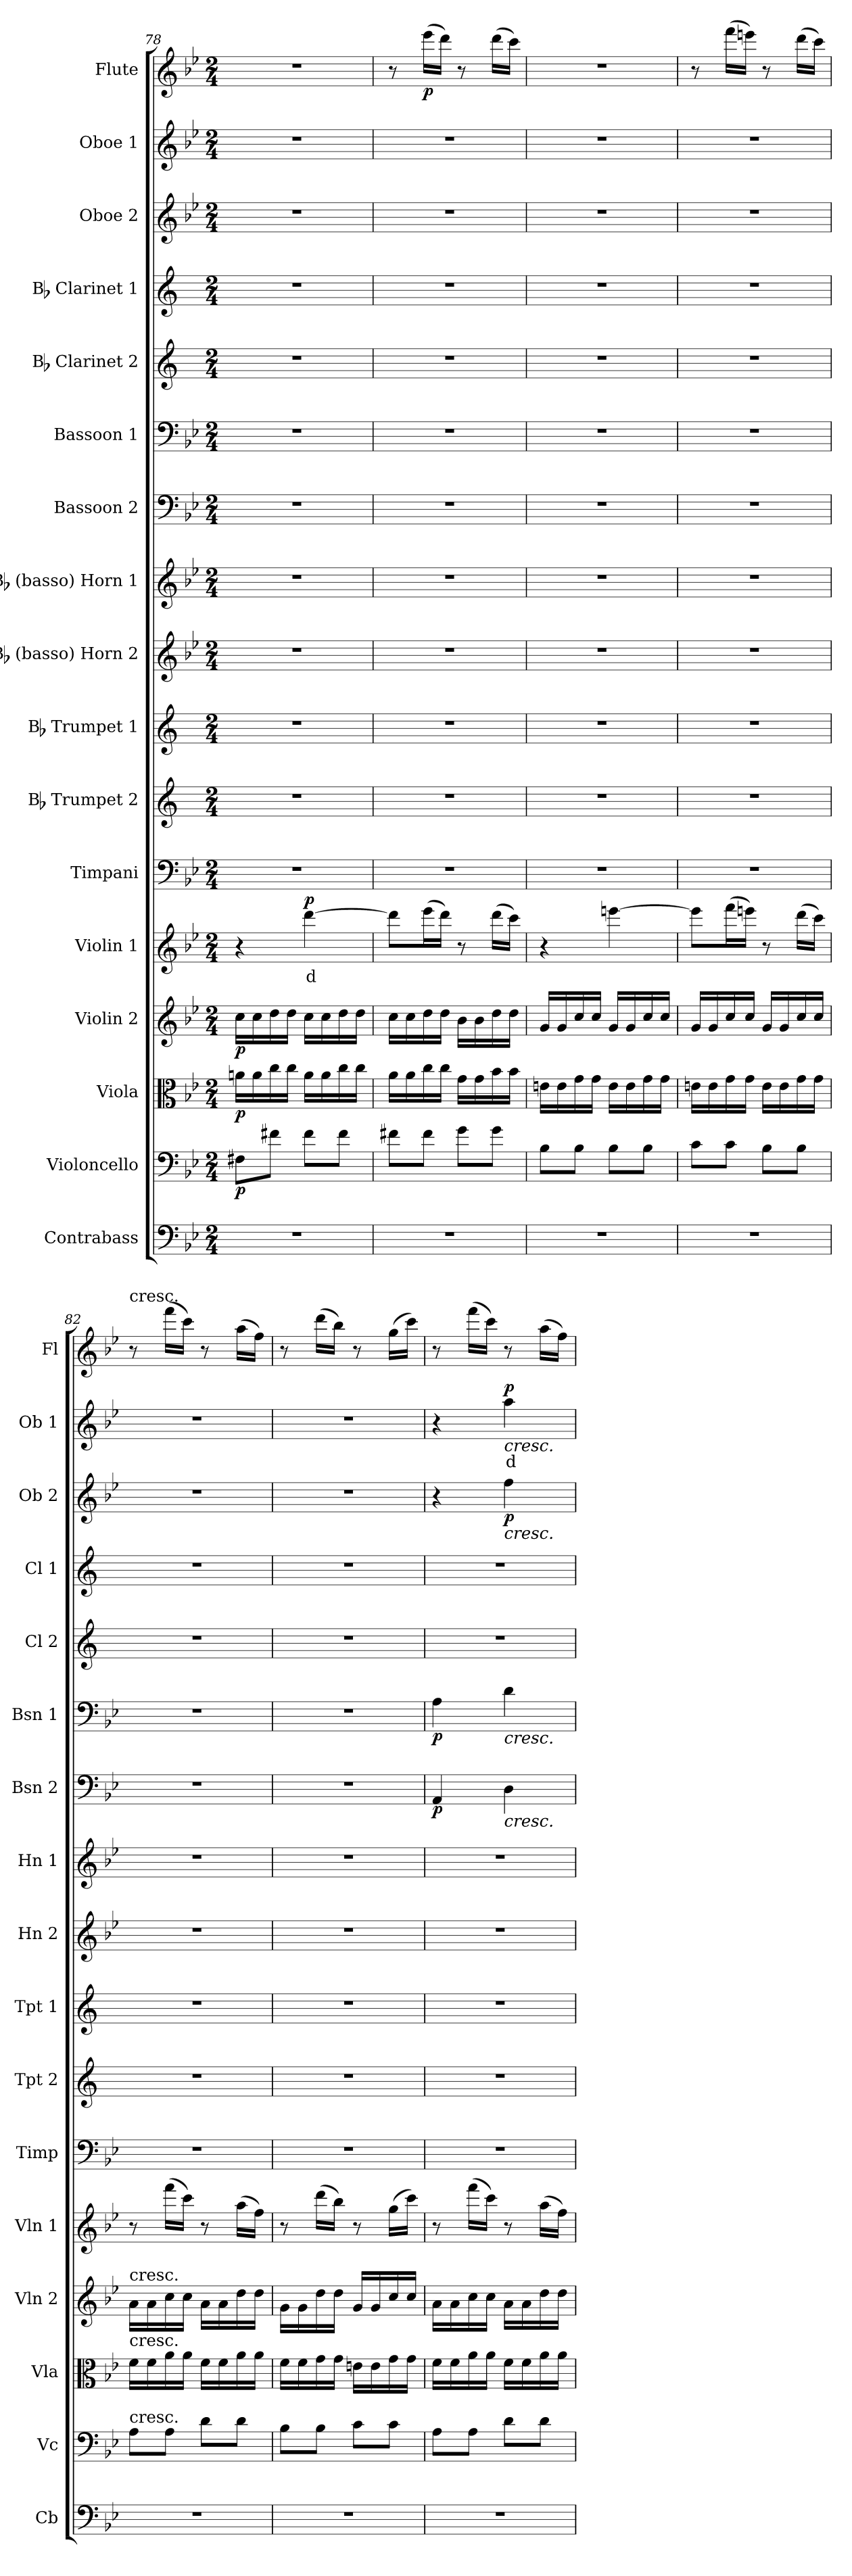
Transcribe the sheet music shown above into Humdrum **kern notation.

**kern	**kern	**dynam	**kern	**dynam	**kern	**dynam	**kern	**text	**dynam	**kern	**kern	**kern	**kern	**kern	**kern	**dynam	**kern	**dynam	**kern	**kern	**kern	**dynam	**kern	**text	**dynam	**kern	**dynam
*part17	*part16	*part16	*part15	*part15	*part14	*part14	*part13	*part13	*part13	*part12	*part11	*part10	*part9	*part8	*part7	*part7	*part6	*part6	*part5	*part4	*part3	*part3	*part2	*part2	*part2	*part1	*part1
*staff17	*staff16	*staff16	*staff15	*staff15	*staff14	*staff14	*staff13	*staff13	*staff13	*staff12	*staff11	*staff10	*staff9	*staff8	*staff7	*staff7	*staff6	*staff6	*staff5	*staff4	*staff3	*staff3	*staff2	*staff2	*staff2	*staff1	*staff1
*I"Contrabass	*I"Violoncello	*	*I"Viola	*	*I"Violin 2	*	*I"Violin 1	*	*	*I"Timpani	*I"Bb Trumpet 2	*I"Bb Trumpet 1	*I"Bb (basso) Horn 2	*I"Bb (basso) Horn 1	*I"Bassoon 2	*	*I"Bassoon 1	*	*I"Bb Clarinet 2	*I"Bb Clarinet 1	*I"Oboe 2	*	*I"Oboe 1	*	*	*I"Flute	*
*I'Cb	*I'Vc	*	*I'Vla	*	*I'Vln 2	*	*I'Vln 1	*	*	*I'Timp	*I'Tpt 2	*I'Tpt 1	*I'Hn 2	*I'Hn 1	*I'Bsn 2	*	*I'Bsn 1	*	*I'Cl 2	*I'Cl 1	*I'Ob 2	*	*I'Ob 1	*	*	*I'Fl	*
*clefF4	*clefF4	*	*clefC3	*	*clefG2	*	*clefG2	*	*	*clefF4	*clefG2	*clefG2	*clefG2	*clefG2	*clefF4	*	*clefF4	*	*clefG2	*clefG2	*clefG2	*	*clefG2	*	*	*clefG2	*
*ITrd7c12	*	*	*	*	*	*	*	*	*	*	*ITrd1c2	*ITrd1c2	*ITrd8c14	*ITrd8c14	*	*	*	*	*ITrd1c2	*ITrd1c2	*	*	*	*	*	*	*
*k[b-e-]	*k[b-e-]	*	*k[b-e-]	*	*k[b-e-]	*	*k[b-e-]	*	*	*k[b-e-]	*k[b-e-]	*k[b-e-]	*k[b-e-]	*k[b-e-]	*k[b-e-]	*	*k[b-e-]	*	*k[b-e-]	*k[b-e-]	*k[b-e-]	*	*k[b-e-]	*	*	*k[b-e-]	*
*M2/4	*M2/4	*	*M2/4	*	*M2/4	*	*M2/4	*	*	*M2/4	*M2/4	*M2/4	*M2/4	*M2/4	*M2/4	*	*M2/4	*	*M2/4	*M2/4	*M2/4	*	*M2/4	*	*	*M2/4	*
=78	=78	=78	=78	=78	=78	=78	=78	=78	=78	=78	=78	=78	=78	=78	=78	=78	=78	=78	=78	=78	=78	=78	=78	=78	=78	=78	=78
!	!	!LO:DY:b	!	!LO:DY:b	!	!LO:DY:b	!	!	!	!	!	!	!	!	!	!	!	!	!	!	!	!	!	!	!	!	!
2r	8F#X\L	p	16an\LL	p	16cc\LL	p	4r	.	.	2r	2r	2r	2r	2r	2r	.	2r	.	2r	2r	2r	.	2r	.	.	2r	.
.	.	.	16a\	.	16cc\	.	.	.	.	.	.	.	.	.	.	.	.	.	.	.	.	.	.	.	.	.	.
.	8f#X\J	.	16cc\	.	16dd\	.	.	.	.	.	.	.	.	.	.	.	.	.	.	.	.	.	.	.	.	.	.
.	.	.	16cc\JJ	.	16dd\JJ	.	.	.	.	.	.	.	.	.	.	.	.	.	.	.	.	.	.	.	.	.	.
!	!	!	!	!	!	!	!	!LO:LY:b:color=#FF0000	!LO:DY:b	!	!	!	!	!	!	!	!	!	!	!	!	!	!	!	!	!	!
.	8f#\L	.	16a\LL	.	16cc\LL	.	[4ddd\	d	p	.	.	.	.	.	.	.	.	.	.	.	.	.	.	.	.	.	.
.	.	.	16a\	.	16cc\	.	.	.	.	.	.	.	.	.	.	.	.	.	.	.	.	.	.	.	.	.	.
.	8f#\J	.	16cc\	.	16dd\	.	.	.	.	.	.	.	.	.	.	.	.	.	.	.	.	.	.	.	.	.	.
.	.	.	16cc\JJ	.	16dd\JJ	.	.	.	.	.	.	.	.	.	.	.	.	.	.	.	.	.	.	.	.	.	.
=79	=79	=79	=79	=79	=79	=79	=79	=79	=79	=79	=79	=79	=79	=79	=79	=79	=79	=79	=79	=79	=79	=79	=79	=79	=79	=79	=79
2r	8f#X\L	.	16a\LL	.	16cc\LL	.	8ddd\L]	.	.	2r	2r	2r	2r	2r	2r	.	2r	.	2r	2r	2r	.	2r	.	.	8r	.
.	.	.	16a\	.	16cc\	.	.	.	.	.	.	.	.	.	.	.	.	.	.	.	.	.	.	.	.	.	.
!	!	!	!	!	!	!	!	!	!	!	!	!	!	!	!	!	!	!	!	!	!	!	!	!	!	!	!LO:DY:b
.	8f#\J	.	16cc\	.	16dd\	.	(16eee-\L	.	.	.	.	.	.	.	.	.	.	.	.	.	.	.	.	.	.	(16eee-\LL	p
.	.	.	16cc\JJ	.	16dd\JJ	.	16ddd\JJ)	.	.	.	.	.	.	.	.	.	.	.	.	.	.	.	.	.	.	16ddd\JJ)	.
.	8g\L	.	16g\LL	.	16b-\LL	.	8r	.	.	.	.	.	.	.	.	.	.	.	.	.	.	.	.	.	.	8r	.
.	.	.	16g\	.	16b-\	.	.	.	.	.	.	.	.	.	.	.	.	.	.	.	.	.	.	.	.	.	.
.	8g\J	.	16b-\	.	16dd\	.	(16ddd\LL	.	.	.	.	.	.	.	.	.	.	.	.	.	.	.	.	.	.	(16ddd\LL	.
.	.	.	16b-\JJ	.	16dd\JJ	.	16ccc\JJ)	.	.	.	.	.	.	.	.	.	.	.	.	.	.	.	.	.	.	16ccc\JJ)	.
=80	=80	=80	=80	=80	=80	=80	=80	=80	=80	=80	=80	=80	=80	=80	=80	=80	=80	=80	=80	=80	=80	=80	=80	=80	=80	=80	=80
2r	8B-\L	.	16en\LL	.	16g/LL	.	4r	.	.	2r	2r	2r	2r	2r	2r	.	2r	.	2r	2r	2r	.	2r	.	.	2r	.
.	.	.	16e\	.	16g/	.	.	.	.	.	.	.	.	.	.	.	.	.	.	.	.	.	.	.	.	.	.
.	8B-\J	.	16g\	.	16cc/	.	.	.	.	.	.	.	.	.	.	.	.	.	.	.	.	.	.	.	.	.	.
.	.	.	16g\JJ	.	16cc/JJ	.	.	.	.	.	.	.	.	.	.	.	.	.	.	.	.	.	.	.	.	.	.
.	8B-\L	.	16e\LL	.	16g/LL	.	[4eeen\	.	.	.	.	.	.	.	.	.	.	.	.	.	.	.	.	.	.	.	.
.	.	.	16e\	.	16g/	.	.	.	.	.	.	.	.	.	.	.	.	.	.	.	.	.	.	.	.	.	.
.	8B-\J	.	16g\	.	16cc/	.	.	.	.	.	.	.	.	.	.	.	.	.	.	.	.	.	.	.	.	.	.
.	.	.	16g\JJ	.	16cc/JJ	.	.	.	.	.	.	.	.	.	.	.	.	.	.	.	.	.	.	.	.	.	.
=81	=81	=81	=81	=81	=81	=81	=81	=81	=81	=81	=81	=81	=81	=81	=81	=81	=81	=81	=81	=81	=81	=81	=81	=81	=81	=81	=81
2r	8c\L	.	16en\LL	.	16g/LL	.	8eee\L]	.	.	2r	2r	2r	2r	2r	2r	.	2r	.	2r	2r	2r	.	2r	.	.	8r	.
.	.	.	16e\	.	16g/	.	.	.	.	.	.	.	.	.	.	.	.	.	.	.	.	.	.	.	.	.	.
.	8c\J	.	16g\	.	16cc/	.	(16fff\L	.	.	.	.	.	.	.	.	.	.	.	.	.	.	.	.	.	.	(16fff\LL	.
.	.	.	16g\JJ	.	16cc/JJ	.	16eeen\JJ)	.	.	.	.	.	.	.	.	.	.	.	.	.	.	.	.	.	.	16eeen\JJ)	.
.	8B-\L	.	16e\LL	.	16g/LL	.	8r	.	.	.	.	.	.	.	.	.	.	.	.	.	.	.	.	.	.	8r	.
.	.	.	16e\	.	16g/	.	.	.	.	.	.	.	.	.	.	.	.	.	.	.	.	.	.	.	.	.	.
.	8B-\J	.	16g\	.	16cc/	.	(16ddd\LL	.	.	.	.	.	.	.	.	.	.	.	.	.	.	.	.	.	.	(16ddd\LL	.
.	.	.	16g\JJ	.	16cc/JJ	.	16ccc\JJ)	.	.	.	.	.	.	.	.	.	.	.	.	.	.	.	.	.	.	16ccc\JJ)	.
!!LO:PB:g=z
=82	=82	=82	=82	=82	=82	=82	=82	=82	=82	=82	=82	=82	=82	=82	=82	=82	=82	=82	=82	=82	=82	=82	=82	=82	=82	=82	=82
!	!	!	!	!	!	!	!	!	!	!	!	!	!	!	!	!	!	!	!	!	!	!	!	!	!	!LO:TX:a:t=cresc.	!
!	!	!	!	!	!LO:TX:a:t=cresc.	!	!	!	!	!	!	!	!	!	!	!	!	!	!	!	!	!	!	!	!	!	!
!	!	!	!LO:TX:a:t=cresc.	!	!	!	!	!	!	!	!	!	!	!	!	!	!	!	!	!	!	!	!	!	!	!	!
!	!LO:TX:a:t=cresc.	!	!	!	!	!	!	!	!	!	!	!	!	!	!	!	!	!	!	!	!	!	!	!	!	!	!
2r	8A\L	.	16f\LL	.	16a\LL	.	8r	.	.	2r	2r	2r	2r	2r	2r	.	2r	.	2r	2r	2r	.	2r	.	.	8r	.
.	.	.	16f\	.	16a\	.	.	.	.	.	.	.	.	.	.	.	.	.	.	.	.	.	.	.	.	.	.
.	8A\J	.	16a\	.	16cc\	.	(16fff\LL	.	.	.	.	.	.	.	.	.	.	.	.	.	.	.	.	.	.	(16fff\LL	.
.	.	.	16a\JJ	.	16cc\JJ	.	16ccc\JJ)	.	.	.	.	.	.	.	.	.	.	.	.	.	.	.	.	.	.	16ccc\JJ)	.
.	8d\L	.	16f\LL	.	16a\LL	.	8r	.	.	.	.	.	.	.	.	.	.	.	.	.	.	.	.	.	.	8r	.
.	.	.	16f\	.	16a\	.	.	.	.	.	.	.	.	.	.	.	.	.	.	.	.	.	.	.	.	.	.
.	8d\J	.	16a\	.	16dd\	.	(16aa\LL	.	.	.	.	.	.	.	.	.	.	.	.	.	.	.	.	.	.	(16aa\LL	.
.	.	.	16a\JJ	.	16dd\JJ	.	16ff\JJ)	.	.	.	.	.	.	.	.	.	.	.	.	.	.	.	.	.	.	16ff\JJ)	.
=83	=83	=83	=83	=83	=83	=83	=83	=83	=83	=83	=83	=83	=83	=83	=83	=83	=83	=83	=83	=83	=83	=83	=83	=83	=83	=83	=83
2r	8B-\L	.	16f\LL	.	16g\LL	.	8r	.	.	2r	2r	2r	2r	2r	2r	.	2r	.	2r	2r	2r	.	2r	.	.	8r	.
.	.	.	16f\	.	16g\	.	.	.	.	.	.	.	.	.	.	.	.	.	.	.	.	.	.	.	.	.	.
.	8B-\J	.	16g\	.	16dd\	.	(16ddd\LL	.	.	.	.	.	.	.	.	.	.	.	.	.	.	.	.	.	.	(16ddd\LL	.
.	.	.	16g\JJ	.	16dd\JJ	.	16bb-\JJ)	.	.	.	.	.	.	.	.	.	.	.	.	.	.	.	.	.	.	16bb-\JJ)	.
.	8c\L	.	16en\LL	.	16g/LL	.	8r	.	.	.	.	.	.	.	.	.	.	.	.	.	.	.	.	.	.	8r	.
.	.	.	16e\	.	16g/	.	.	.	.	.	.	.	.	.	.	.	.	.	.	.	.	.	.	.	.	.	.
.	8c\J	.	16g\	.	16cc/	.	(16gg\LL	.	.	.	.	.	.	.	.	.	.	.	.	.	.	.	.	.	.	(16gg\LL	.
.	.	.	16g\JJ	.	16cc/JJ	.	16ccc\JJ)	.	.	.	.	.	.	.	.	.	.	.	.	.	.	.	.	.	.	16ccc\JJ)	.
=84	=84	=84	=84	=84	=84	=84	=84	=84	=84	=84	=84	=84	=84	=84	=84	=84	=84	=84	=84	=84	=84	=84	=84	=84	=84	=84	=84
!	!	!	!	!	!	!	!	!	!	!	!	!	!	!	!	!LO:DY:b	!	!LO:DY:b	!	!	!	!	!	!	!	!	!
2r	8A\L	.	16f\LL	.	16a\LL	.	8r	.	.	2r	2r	2r	2r	2r	4AA/	p	4A\	p	2r	2r	4r	.	4r	.	.	8r	.
.	.	.	16f\	.	16a\	.	.	.	.	.	.	.	.	.	.	.	.	.	.	.	.	.	.	.	.	.	.
.	8A\J	.	16a\	.	16cc\	.	(16fff\LL	.	.	.	.	.	.	.	.	.	.	.	.	.	.	.	.	.	.	(16fff\LL	.
.	.	.	16a\JJ	.	16cc\JJ	.	16ccc\JJ)	.	.	.	.	.	.	.	.	.	.	.	.	.	.	.	.	.	.	16ccc\JJ)	.
!	!	!	!	!	!	!	!	!	!	!	!	!	!	!	!	!	!	!	!	!	!	!	!LO:TX:b:i:t=cresc.	!	!	!	!
!	!	!	!	!	!	!	!	!	!	!	!	!	!	!	!	!	!	!	!	!	!LO:TX:b:i:t=cresc.	!	!	!	!	!	!
!	!	!	!	!	!	!	!	!	!	!	!	!	!	!	!	!	!LO:TX:b:i:t=cresc.	!	!	!	!	!	!	!	!	!	!
!	!	!	!	!	!	!	!	!	!	!	!	!	!	!	!LO:TX:b:i:t=cresc.	!	!	!	!	!	!	!	!	!	!	!	!
!	!	!	!	!	!	!	!	!	!	!	!	!	!	!	!	!	!	!	!	!	!	!LO:DY:b	!	!LO:LY:b:color=#FF0000	!LO:DY:b	!	!
.	8d\L	.	16f\LL	.	16a\LL	.	8r	.	.	.	.	.	.	.	4D\	.	4d\	.	.	.	4ff\	p	4aa\	d	p	8r	.
.	.	.	16f\	.	16a\	.	.	.	.	.	.	.	.	.	.	.	.	.	.	.	.	.	.	.	.	.	.
.	8d\J	.	16a\	.	16dd\	.	(16aa\LL	.	.	.	.	.	.	.	.	.	.	.	.	.	.	.	.	.	.	(16aa\LL	.
.	.	.	16a\JJ	.	16dd\JJ	.	16ff\JJ)	.	.	.	.	.	.	.	.	.	.	.	.	.	.	.	.	.	.	16ff\JJ)	.
=	=	=	=	=	=	=	=	=	=	=	=	=	=	=	=	=	=	=	=	=	=	=	=	=	=	=	=
*-	*-	*-	*-	*-	*-	*-	*-	*-	*-	*-	*-	*-	*-	*-	*-	*-	*-	*-	*-	*-	*-	*-	*-	*-	*-	*-	*-
